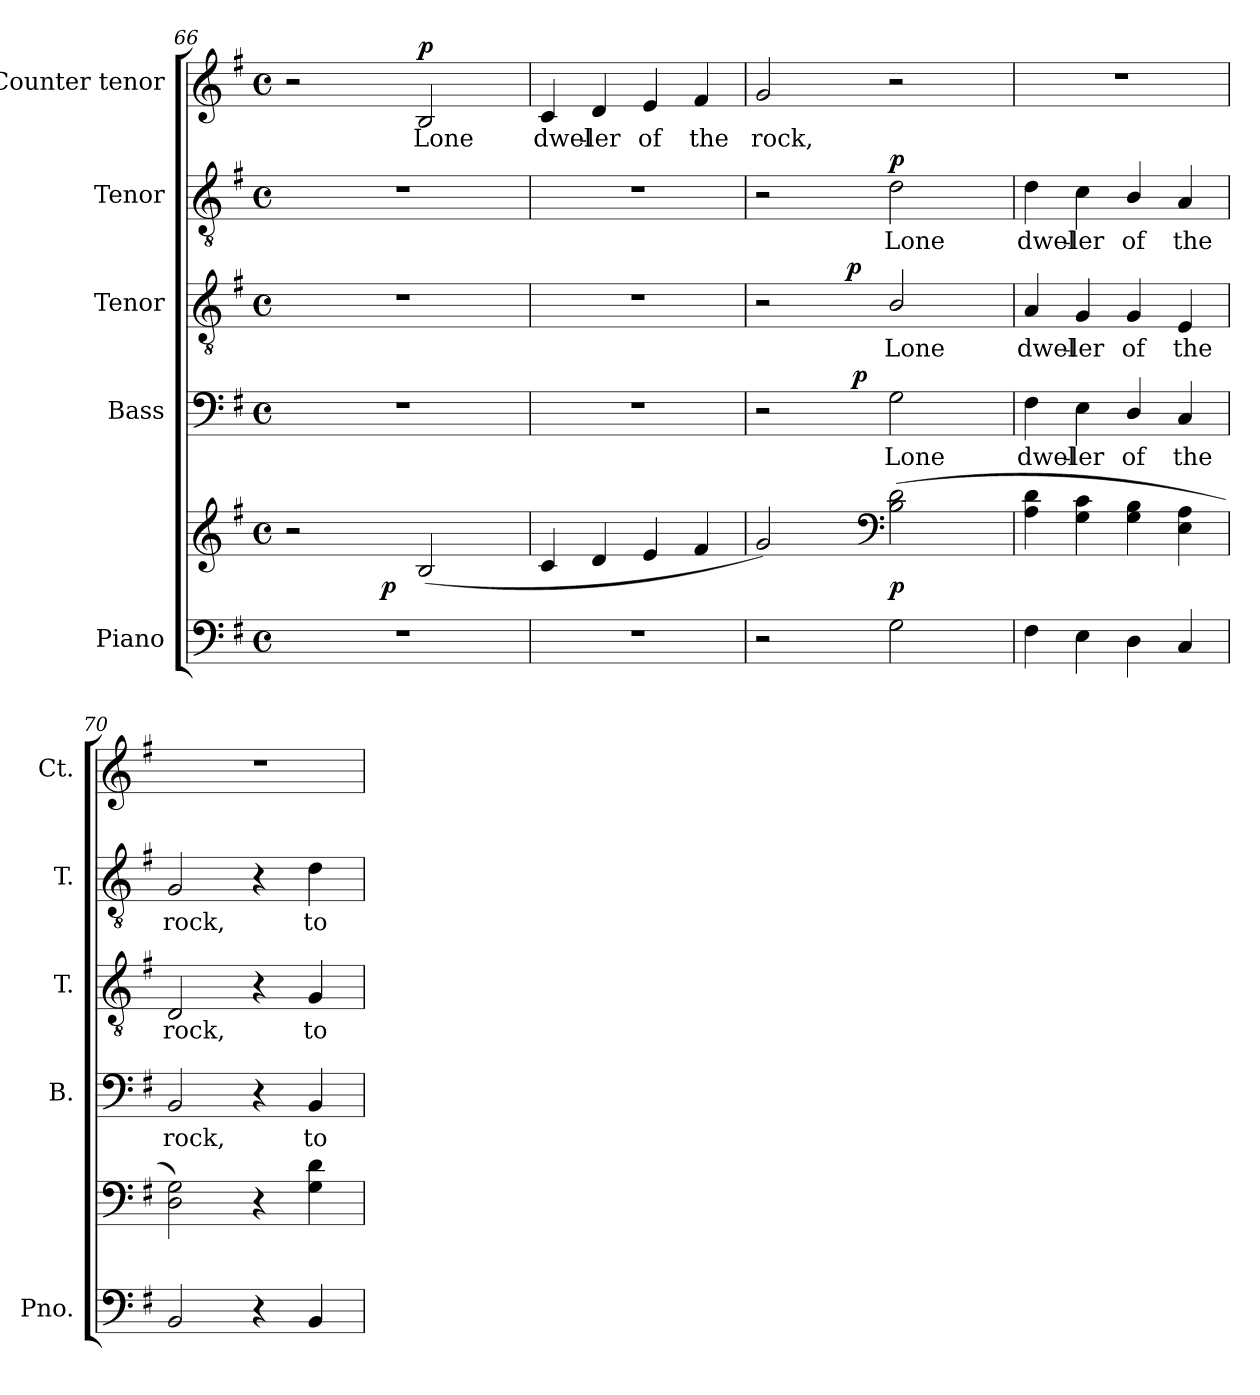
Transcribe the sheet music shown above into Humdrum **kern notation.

**kern	**kern	**dynam	**kern	**text	**dynam	**kern	**text	**dynam	**kern	**text	**dynam	**kern	**text	**dynam
*part5	*part5	*part5	*part4	*part4	*part4	*part3	*part3	*part3	*part2	*part2	*part2	*part1	*part1	*part1
*staff6	*staff5	*staff5/6	*staff4	*staff4	*staff4	*staff3	*staff3	*staff3	*staff2	*staff2	*staff2	*staff1	*staff1	*staff1
*I"Piano	*	*	*I"Bass	*	*	*I"Tenor	*	*	*I"Tenor	*	*	*I"Counter tenor	*	*
*I'Pno.	*	*	*I'B.	*	*	*I'T.	*	*	*I'T.	*	*	*I'Ct.	*	*
*clefF4	*clefG2	*	*clefF4	*	*	*clefGv2	*	*	*clefGv2	*	*	*clefG2	*	*
*	*	*	*	*	*	*ITrd7c12	*	*	*ITrd7c12	*	*	*	*	*
*k[f#]	*k[f#]	*	*k[f#]	*	*	*k[f#]	*	*	*k[f#]	*	*	*k[f#]	*	*
*G:	*G:	*	*G:	*	*	*G:	*	*	*G:	*	*	*G:	*	*
*M4/4	*M4/4	*	*M4/4	*	*	*M4/4	*	*	*M4/4	*	*	*M4/4	*	*
*met(c)	*met(c)	*	*met(c)	*	*	*met(c)	*	*	*met(c)	*	*	*met(c)	*	*
=66	=66	=66	=66	=66	=66	=66	=66	=66	=66	=66	=66	=66	=66	=66
*	*^	*	*	*	*	*	*	*	*	*	*	*	*	*
1r	2r	4ryy	.	1r	.	.	1r	.	.	1r	.	.	2r	.	.
.	.	16ryy	.	.	.	.	.	.	.	.	.	.	.	.	.
.	.	32ryy	.	.	.	.	.	.	.	.	.	.	.	.	.
.	.	128ryy	.	.	.	.	.	.	.	.	.	.	.	.	.
.	.	1024ryy	.	.	.	.	.	.	.	.	.	.	.	.	.
.	.	2ryy	p	.	.	.	.	.	.	.	.	.	.	.	.
!	!	!	!	!	!	!	!	!	!	!	!	!	!	!LO:LY:b:color=#000000	!
.	(2Bi/	.	.	.	.	.	.	.	.	.	.	.	2Bi/	Lone	p
.	.	8ryy	.	.	.	.	.	.	.	.	.	.	.	.	.
.	.	64ryy	.	.	.	.	.	.	.	.	.	.	.	.	.
.	.	256..ryy	.	.	.	.	.	.	.	.	.	.	.	.	.
*	*v	*v	*	*	*	*	*	*	*	*	*	*	*	*	*
=67	=67	=67	=67	=67	=67	=67	=67	=67	=67	=67	=67	=67	=67	=67
*	*^	*	*	*	*	*	*	*	*	*	*	*	*	*
!	!	!	!	!	!	!	!	!	!	!	!	!	!	!LO:LY:b:color=#000000	!
*	*v	*v	*	*	*	*	*	*	*	*	*	*	*	*	*
1r	4ci/	.	1r	.	.	1r	.	.	1r	.	.	4ci/	dwel-	.
!	!	!	!	!	!	!	!	!	!	!	!	!	!LO:LY:b:color=#000000	!
.	4di/	.	.	.	.	.	.	.	.	.	.	4di/	-ler	.
!	!	!	!	!	!	!	!	!	!	!	!	!	!LO:LY:b:color=#000000	!
.	4ei/	.	.	.	.	.	.	.	.	.	.	4ei/	of	.
!	!	!	!	!	!	!	!	!	!	!	!	!	!LO:LY:b:color=#000000	!
.	4f#i/	.	.	.	.	.	.	.	.	.	.	4f#i/	the	.
=68	=68	=68	=68	=68	=68	=68	=68	=68	=68	=68	=68	=68	=68	=68
!	!	!	!	!	!	!	!	!	!	!	!	!	!LO:LY:b:color=#000000	!
*	*	*	*^	*	*	*^	*	*	*	*	*	*	*	*
2r	2gi/)	.	2r	4ryy	.	.	2r	4ryy	.	.	2r	.	.	2gi/	rock,	.
.	.	.	.	16ryy	.	.	.	16ryy	.	.	.	.	.	.	.	.
.	.	.	.	32ryy	.	.	.	32ryy	.	.	.	.	.	.	.	.
.	.	.	.	128ryy	.	.	.	512.ryy	.	.	.	.	.	.	.	.
.	.	.	.	.	.	.	.	2ryy	.	p	.	.	.	.	.	.
.	.	.	.	1024ryy	.	.	.	.	.	.	.	.	.	.	.	.
.	.	.	.	2ryy	.	p	.	.	.	.	.	.	.	.	.	.
*	*clefF4	*	*	*	*	*	*	*	*	*	*	*	*	*	*	*
!	!	!	!	!	!LO:LY:b:color=#000000	!	!	!	!	!	!	!	!	!	!	!
!	!	!	!	!	!	!	!	!	!LO:LY:b:color=#000000	!	!	!	!	!	!	!
!	!	!	!	!	!	!	!	!	!	!	!	!LO:LY:b:color=#000000	!	!	!	!
2Gi\	(2Bi\ 2di	p	2Gi\	.	Lone	.	2BBi/	.	Lone	.	2Di\	Lone	p	2r	.	.
.	.	.	.	.	.	.	.	8ryy	.	.	.	.	.	.	.	.
.	.	.	.	8ryy	.	.	.	.	.	.	.	.	.	.	.	.
.	.	.	.	.	.	.	.	64ryy	.	.	.	.	.	.	.	.
.	.	.	.	64ryy	.	.	.	.	.	.	.	.	.	.	.	.
.	.	.	.	.	.	.	.	128ryy	.	.	.	.	.	.	.	.
.	.	.	.	256..ryy	.	.	.	.	.	.	.	.	.	.	.	.
.	.	.	.	.	.	.	.	256ryy	.	.	.	.	.	.	.	.
.	.	.	.	.	.	.	.	1024ryy	.	.	.	.	.	.	.	.
*	*	*	*v	*v	*	*	*	*	*	*	*	*	*	*	*	*
*	*	*	*	*	*	*v	*v	*	*	*	*	*	*	*	*
=69	=69	=69	=69	=69	=69	=69	=69	=69	=69	=69	=69	=69	=69	=69
*	*	*	*^	*	*	*^	*	*	*	*	*	*	*	*
!	!	!	!	!	!LO:LY:b:color=#000000	!	!	!	!	!	!	!	!	!	!	!
*	*	*	*v	*v	*	*	*	*	*	*	*	*	*	*	*	*
*	*	*	*	*	*	*v	*v	*	*	*	*	*	*	*	*
*	*	*	*^	*	*	*^	*	*	*	*	*	*	*	*
!	!	!	!	!	!	!	!	!	!LO:LY:b:color=#000000	!	!	!	!	!	!	!
*	*	*	*v	*v	*	*	*	*	*	*	*	*	*	*	*	*
*	*	*	*	*	*	*v	*v	*	*	*	*	*	*	*	*
*	*	*	*^	*	*	*^	*	*	*	*	*	*	*	*
!	!	!	!	!	!	!	!	!	!	!	!	!LO:LY:b:color=#000000	!	!	!	!
*	*	*	*v	*v	*	*	*	*	*	*	*	*	*	*	*	*
*	*	*	*	*	*	*v	*v	*	*	*	*	*	*	*	*
4F#i\	4Ai\ 4di	.	4F#i\	dwel-	.	4AAi/	dwel-	.	4Di\	dwel-	.	1r	.	.
!	!	!	!	!LO:LY:b:color=#000000	!	!	!	!	!	!	!	!	!	!
!	!	!	!	!	!	!	!LO:LY:b:color=#000000	!	!	!	!	!	!	!
!	!	!	!	!	!	!	!	!	!	!LO:LY:b:color=#000000	!	!	!	!
4Ei\	4Gi\ 4ci	.	4Ei\	-ler	.	4GGi/	-ler	.	4Ci\	-ler	.	.	.	.
!	!	!	!	!LO:LY:b:color=#000000	!	!	!	!	!	!	!	!	!	!
!	!	!	!	!	!	!	!LO:LY:b:color=#000000	!	!	!	!	!	!	!
!	!	!	!	!	!	!	!	!	!	!LO:LY:b:color=#000000	!	!	!	!
4Di\	4Gi\ 4Bi	.	4Di/	of	.	4GGi/	of	.	4BBi/	of	.	.	.	.
!	!	!	!	!LO:LY:b:color=#000000	!	!	!	!	!	!	!	!	!	!
!	!	!	!	!	!	!	!LO:LY:b:color=#000000	!	!	!	!	!	!	!
!	!	!	!	!	!	!	!	!	!	!LO:LY:b:color=#000000	!	!	!	!
4Ci/	4Ei\ 4Ai	.	4Ci/	the	.	4EEi/	the	.	4AAi/	the	.	.	.	.
!!LO:PB:g=z
=70	=70	=70	=70	=70	=70	=70	=70	=70	=70	=70	=70	=70	=70	=70
!	!	!	!	!LO:LY:b:color=#000000	!	!	!	!	!	!	!	!	!	!
!	!	!	!	!	!	!	!LO:LY:b:color=#000000	!	!	!	!	!	!	!
!	!	!	!	!	!	!	!	!	!	!LO:LY:b:color=#000000	!	!	!	!
2BBi/	2Di\ 2Gi)	.	2BBi/	rock,	.	2DDi/	rock,	.	2GGi/	rock,	.	1r	.	.
4r	4r	.	4r	.	.	4r	.	.	4r	.	.	.	.	.
!	!	!	!	!LO:LY:b:color=#000000	!	!	!	!	!	!	!	!	!	!
!	!	!	!	!	!	!	!LO:LY:b:color=#000000	!	!	!	!	!	!	!
!	!	!	!	!	!	!	!	!	!	!LO:LY:b:color=#000000	!	!	!	!
4BBi/	4Gi\ 4di	.	4BBi/	to	.	4GGi/	to	.	4Di\	to	.	.	.	.
=	=	=	=	=	=	=	=	=	=	=	=	=	=	=
*-	*-	*-	*-	*-	*-	*-	*-	*-	*-	*-	*-	*-	*-	*-
